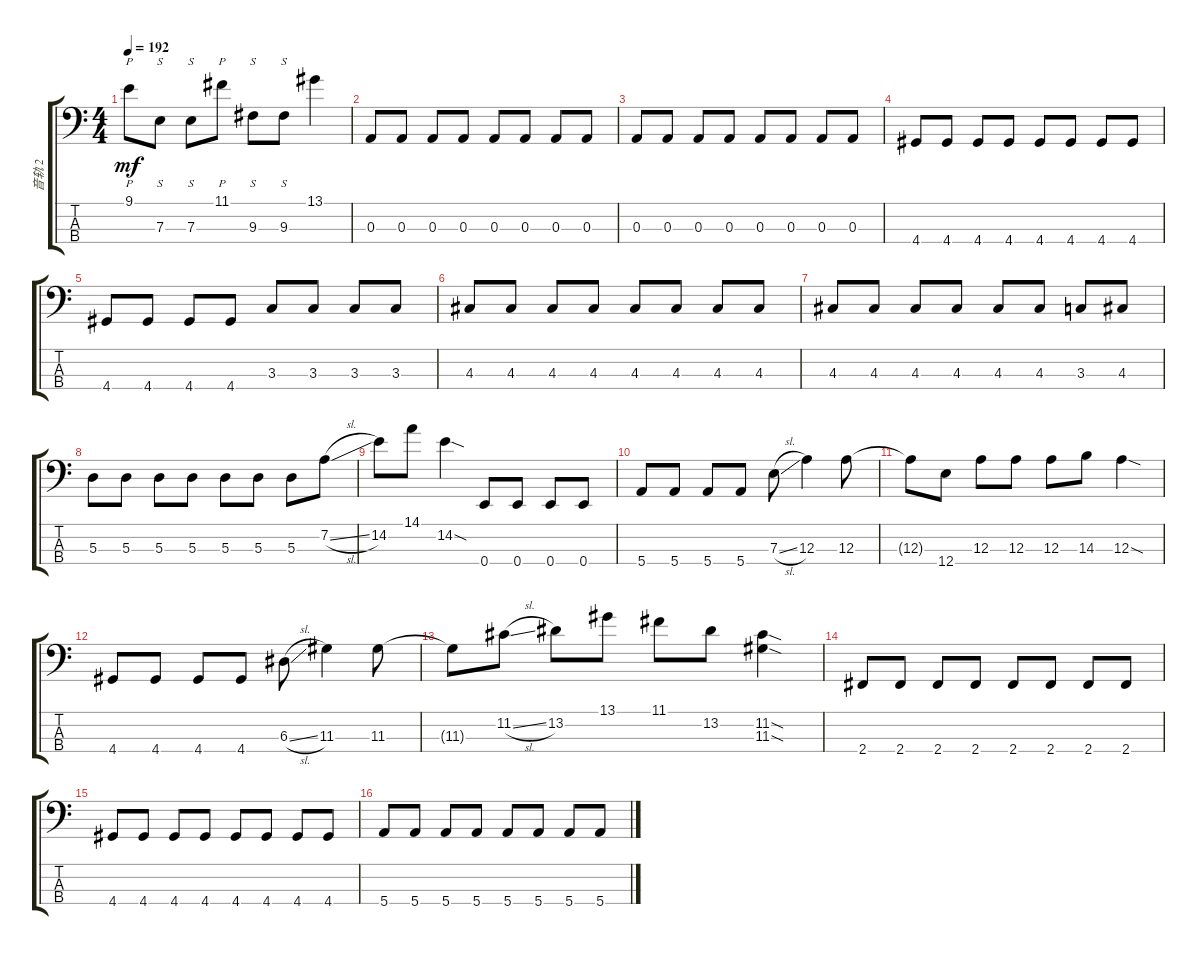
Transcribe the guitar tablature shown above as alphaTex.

\track ("音轨 2" "音轨 2") {instrument electricbassfinger}
\staff {score tabs}
\tuning (G2 D2 A1 E1) {hide}
\ts (4 4)
\tempo 192
\clef f4
\ks c
9.1.8{p dy mf} 7.3.8{s} 7.3.8{s} 11.1.8{p} 9.3.8{s} 9.3.8{s} 13.1.4 |
0.3.8 0.3.8 0.3.8 0.3.8 0.3.8 0.3.8 0.3.8 0.3.8 |
0.3.8 0.3.8 0.3.8 0.3.8 0.3.8 0.3.8 0.3.8 0.3.8 |
4.4.8 4.4.8 4.4.8 4.4.8 4.4.8 4.4.8 4.4.8 4.4.8 |
4.4.8 4.4.8 4.4.8 4.4.8 3.3.8 3.3.8 3.3.8 3.3.8 |
4.3.8 4.3.8 4.3.8 4.3.8 4.3.8 4.3.8 4.3.8 4.3.8 |
4.3.8 4.3.8 4.3.8 4.3.8 4.3.8 4.3.8 3.3.8 4.3.8 |
5.3.8 5.3.8 5.3.8 5.3.8 5.3.8 5.3.8 5.3.8 7.2{sl}.8 |
14.2.8 14.1.8 14.2{sod}.4 0.4.8 0.4.8 0.4.8 0.4.8 |
5.4.8 5.4.8 5.4.8 5.4.8 7.3{sl}.8 12.3.4 12.3.8 |
12.3{t}.8 12.4.8 12.3.8 12.3.8 12.3.8 14.3.8 12.3{sod}.4 |
4.4.8 4.4.8 4.4.8 4.4.8 6.3{sl}.8 11.3.4 11.3.8 |
11.3{t}.8 11.2{sl}.8 13.2.8 13.1.8 11.1.8 13.2.8 (11.2{sod} 11.3{sod}).4 |
2.4.8 2.4.8 2.4.8 2.4.8 2.4.8 2.4.8 2.4.8 2.4.8 |
4.4.8 4.4.8 4.4.8 4.4.8 4.4.8 4.4.8 4.4.8 4.4.8 |
5.4.8 5.4.8 5.4.8 5.4.8 5.4.8 5.4.8 5.4.8 5.4.8
